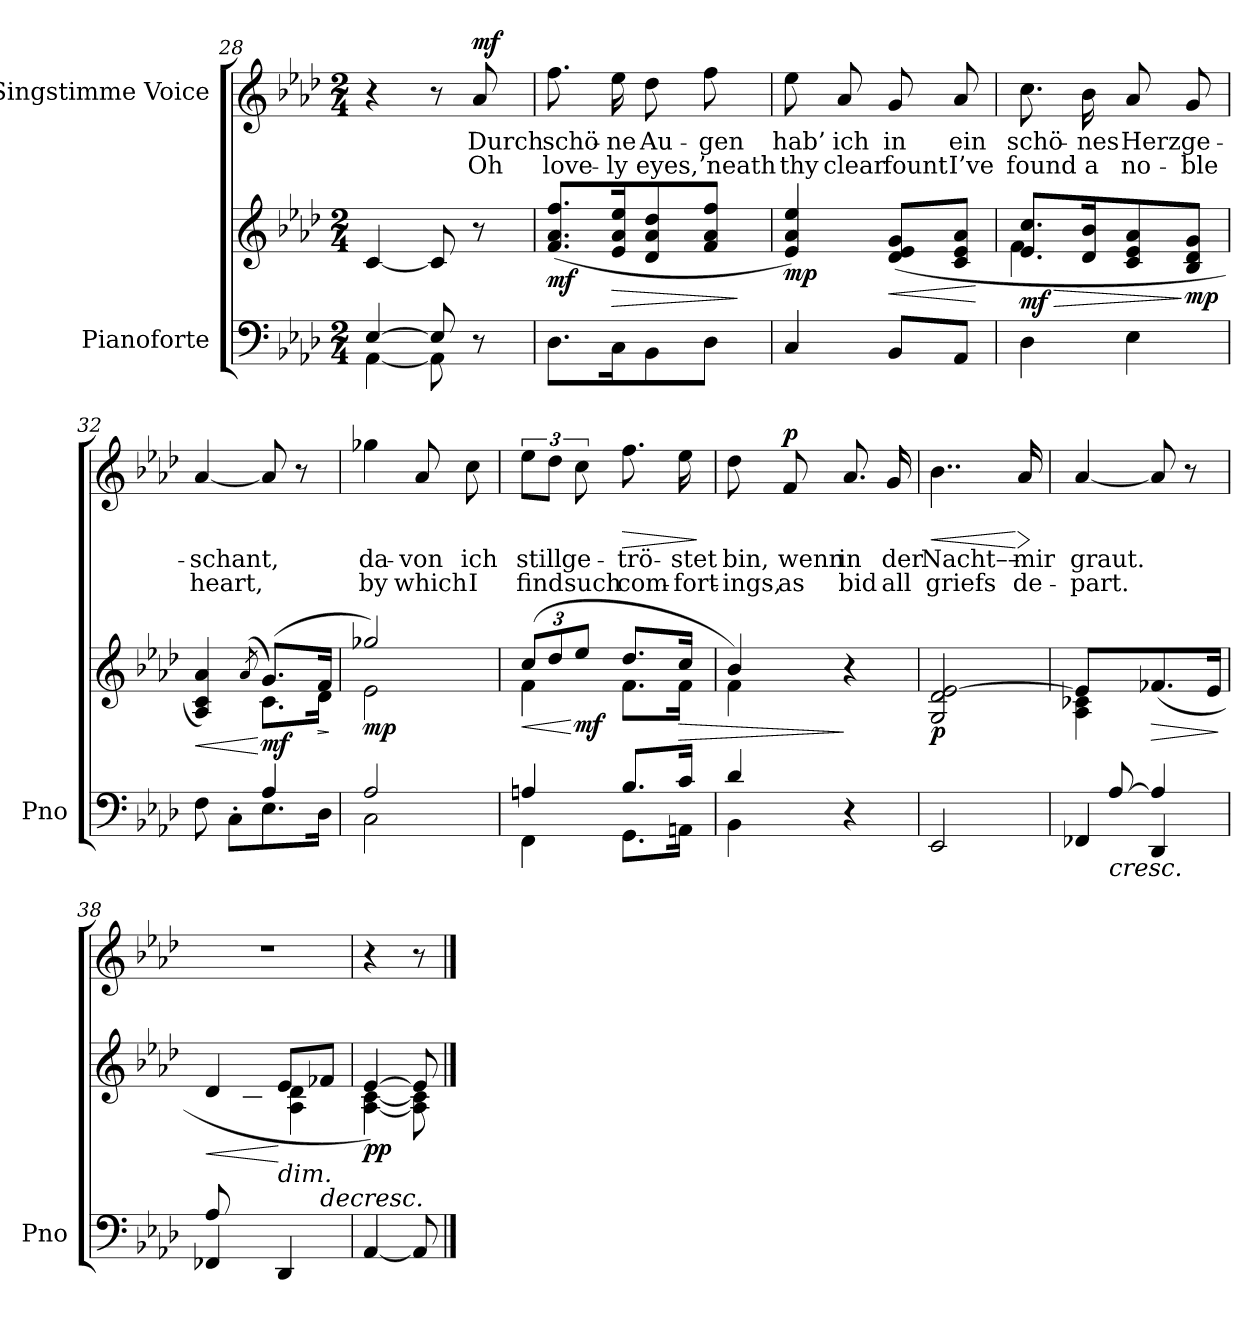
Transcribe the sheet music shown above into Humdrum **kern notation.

**kern	**kern	**dynam	**kern	**text	**text	**dynam
*part2	*part2	*part2	*part1	*part1	*part1	*part1
*staff3	*staff2	*staff2/3	*staff1	*staff1	*staff1	*staff1
*I"Pianoforte	*	*	*I"Singstimme Voice	*	*	*
*I'Pno	*	*	*	*	*	*
*clefF4	*clefG2	*	*clefG2	*	*	*
*k[b-e-a-d-]	*k[b-e-a-d-]	*	*k[b-e-a-d-]	*	*	*
*M2/4	*M2/4	*	*M2/4	*	*	*
=28	=28	=28	=28	=28	=28	=28
*^	*	*	*	*	*	*
[4E-/	[4AA-\	[4c/	.	4r	.	.	.
8E-/]	8AA-\]	8c/]	.	8r	.	.	.
!	!	!	!	!	!LO:LY:b	!LO:LY:b	!LO:DY:a
8r	8ryy	8r	.	8a-/	Durch	Oh	mf
=29	=29	=29	=29	=29	=29	=29	=29
!	!	!	!LO:DY:b	!	!LO:LY:b	!LO:LY:b	!
*v	*v	*	*	*	*	*	*
8.D-\L	(>8.f/ 8.a-/ 8.ff/L	mf	8.ff\	schö-	love-	.
!	!	!LO:HP:b	!	!LO:LY:b	!LO:LY:b	!
16C\K	16e-/ 16a-/ 16ee-/K	>	16ee-\	-ne	-ly	.
!	!	!	!	!LO:LY:b	!LO:LY:b	!
8BB-\	8d-/ 8a-/ 8dd-/	.	8dd-\	Au-	eyes,	.
!	!	!	!	!LO:LY:b	!LO:LY:b	!
8D-\J	8f/ 8a-/ 8ff/J	.	8ff\	-gen	’neath	.
.	.	]	.	.	.	.
!!LO:LB:g=z
=30	=30	=30	=30	=30	=30	=30
!	!	!LO:DY:b	!	!LO:LY:b	!LO:LY:b	!
4C/	4e-/ 4a-/ 4ee-/)	mp	8ee-\	hab’	thy	.
!	!	!	!	!LO:LY:b	!LO:LY:b	!
.	.	.	8a-/	ich	clear	.
!	!	!LO:HP:b	!	!LO:LY:b	!LO:LY:b	!
8BB-/L	(>8d-/ 8e-/ 8g/L	<	8g/	in	fount	.
!	!	!	!	!LO:LY:b	!LO:LY:b	!
8AA-/J	8c/ 8e-/ 8a-/J	.	8a-/	ein	I’ve	.
.	.	[	.	.	.	.
=31	=31	=31	=31	=31	=31	=31
!	!	!LO:HP:b	!	!LO:LY:b	!LO:LY:b	!
*	*^	*	*	*	*	*
!	!	!	!LO:DY:n=1:b	!	!	!	!
4D-\	8.e-/ 8.cc/L	4f\	> mf	8.cc\	schö-	found	.
!	!	!	!	!	!LO:LY:b	!LO:LY:b	!
.	16d-/ 16b-/K	.	.	16b-\	-nes	a	.
!	!	!	!	!	!LO:LY:b	!LO:LY:b	!
4E-\	8c/ 8e-/ 8a-/	4ryy	.	8a-/	Herz	no-	.
!	!	!	!LO:DY:n=2:b	!	!LO:LY:b	!LO:LY:b	!
.	8B-/ 8d-/ 8g/J	.	] mp	8g/	ge-	-ble	.
=32	=32	=32	=32	=32	=32	=32	=32
*^	*	*	*	*	*	*	*
!	!	!	!	!LO:HP:b	!	!LO:LY:b	!LO:LY:b	!
4ryy	8F\	4A-/ 4c/ 4a-/)	4ryy	<	[4a-/	-schant,	heart,	.
.	8C'\L	.	.	.	.	.	.	.
.	.	(<8qa-/	.	.	.	.	.	.
!	!	!	!	!LO:DY:n=1:b	!	!	!	!
4A-/	8.E-\	(>8.g/L)	8.c\L	[ mf	8a-/]	.	.	.
.	.	.	.	.	8r	.	.	.
!	!	!	!	!LO:HP:b	!	!	!	!
.	16D-\Jk	16f/Jk	16d-\Jk	>	.	.	.	.
*v	*v	*	*	*	*	*	*	*
*	*v	*v	*	*	*	*	*
.	.	]	.	.	.	.
=33	=33	=33	=33	=33	=33	=33
*^	*^	*	*	*	*	*
!	!	!	!	!LO:DY:b	!	!LO:LY:b	!LO:LY:b	!
2A-/	2C\	2gg-X:/)	2e-\	mp	4gg-X\	da-	by	.
!	!	!	!	!	!	!LO:LY:b	!LO:LY:b	!
.	.	.	.	.	8a-/	-von	which	.
!	!	!	!	!	!	!LO:LY:b	!LO:LY:b	!
.	.	.	.	.	8cc\	ich	I	.
!!LO:LB:g=z
=34	=34	=34	=34	=34	=34	=34	=34	=34
*	*	*Xbrackettup	*	*	*	*	*	*
!	!	!	!	!LO:HP:b	!	!LO:LY:b	!LO:LY:b	!
4An/	4FF\	(>12cc/L	4f\	<	12ee-\L	still	find	.
.	.	12dd-/	.	.	12dd-\J	.	.	.
!	!	!	!	!LO:DY:n=1:b	!	!LO:LY:b	!LO:LY:b	!
.	.	12ee-/J	.	[ mf	12cc\	ge-	such	.
!	!	!	!	!	!	!LO:LY:b	!LO:LY:b	!LO:HP:b
8.B-/L	8.GG\L	8.dd-/L	8.f\L	.	8.ff\	-trö-	com-	>
!	!	!	!	!LO:HP:b	!	!LO:LY:b	!LO:LY:b	!
16c/Jk	16AAn\Jk	16cc/Jk	16f\Jk	>	16ee-\	-stet	-fort-	.
*v	*v	*	*	*	*	*	*	*
*	*v	*v	*	*	*	*	*
.	.	.	.	.	.	]
=35	=35	=35	=35	=35	=35	=35
*^	*^	*	*	*	*	*
!	!	!	!	!	!	!LO:LY:b	!LO:LY:b	!
4d-/	4BB-\	4b-/)	4f\	.	8dd-\	bin,	-ings,	.
!	!	!	!	!	!	!LO:LY:b	!LO:LY:b	!LO:DY:a
.	.	.	.	.	8f/	wenn	as	p
!	!	!	!	!	!	!LO:LY:b	!LO:LY:b	!
4r	4ryy	4r	4ryy	]	8.a-/	in	bid	.
!	!	!	!	!	!	!LO:LY:b	!LO:LY:b	!
.	.	.	.	.	16g/	der	all	.
*v	*v	*	*	*	*	*	*	*
*	*v	*v	*	*	*	*	*
=36	=36	=36	=36	=36	=36	=36
!	!	!LO:DY:b	!	!LO:LY:b	!LO:LY:b	!LO:HP:b
2EE-/	2G/ 2d-/ [2e-/	p	4..b-\	Nacht––	griefs	<
!	!	!	!	!LO:LY:b	!LO:LY:b	!LO:HP:n=1:b
.	.	.	16a-/	mir	de-	[ >
.	.	.	.	.	.	]
=37	=37	=37	=37	=37	=37	=37
*^	*^	*	*	*	*	*
*	*^	*	*	*	*	*	*	*
!	!	!	!	!	!	!	!LO:LY:b	!LO:LY:b	!
8ryy	4ryy	4FF-X/	8e-/L]	4A-\ 4c-X\	.	[4a-/	graut.	-part.	.
!	!	!	!	!	!LO:HP:b=2	!	!	!	!
[8A-/	.	.	8ryy	.	<	.	.	.	.
!	!	!	!	!	!LO:HP:b	!	!	!	!
4ryy	4A-/]	4DD-/	(>8.f-X/	4ryy	>	8a-/]	.	.	.
.	.	.	.	.	.	8r	.	.	.
.	.	.	16e-/Jk	.	[	.	.	.	.
*v	*v	*v	*	*	*	*	*	*	*
*	*v	*v	*	*	*	*	*
.	.	]	.	.	.	.
=38	=38	=38	=38	=38	=38	=38
*^	*	*	*	*	*	*
!	!	!	!LO:HP:b	!	!	!	!
*	*	*^	*	*	*	*	*
8A-/L	4FF-X/	4d-/	8ryy	<	2r	.	.	.
4.ryy	.	.	8B--X\J	.	.	.	.	.
!	!	!LO:TX:b:i:t=dim.	!	!	!	!	!	!
.	4DD-/	8e-/L	4A-\ 4d-\	[	.	.	.	.
!	!	!	!	!LO:HP:b	!	!	!	!
.	.	8f-X/J	.	>	.	.	.	.
*v	*v	*	*	*	*	*	*	*
=39	=39	=39	=39	=39	=39	=39	=39
!	!	!	!LO:DY:b	!	!	!	!
[4AA-/	[4e-/)	[4A-\ [4c\	pp	4r	.	.	.
8AA-/]	8e-/]	8A-\] 8c\]	]	8r	.	.	.
*	*v	*v	*	*	*	*	*
==	==	==	==	==	==	==
*-	*-	*-	*-	*-	*-	*-
